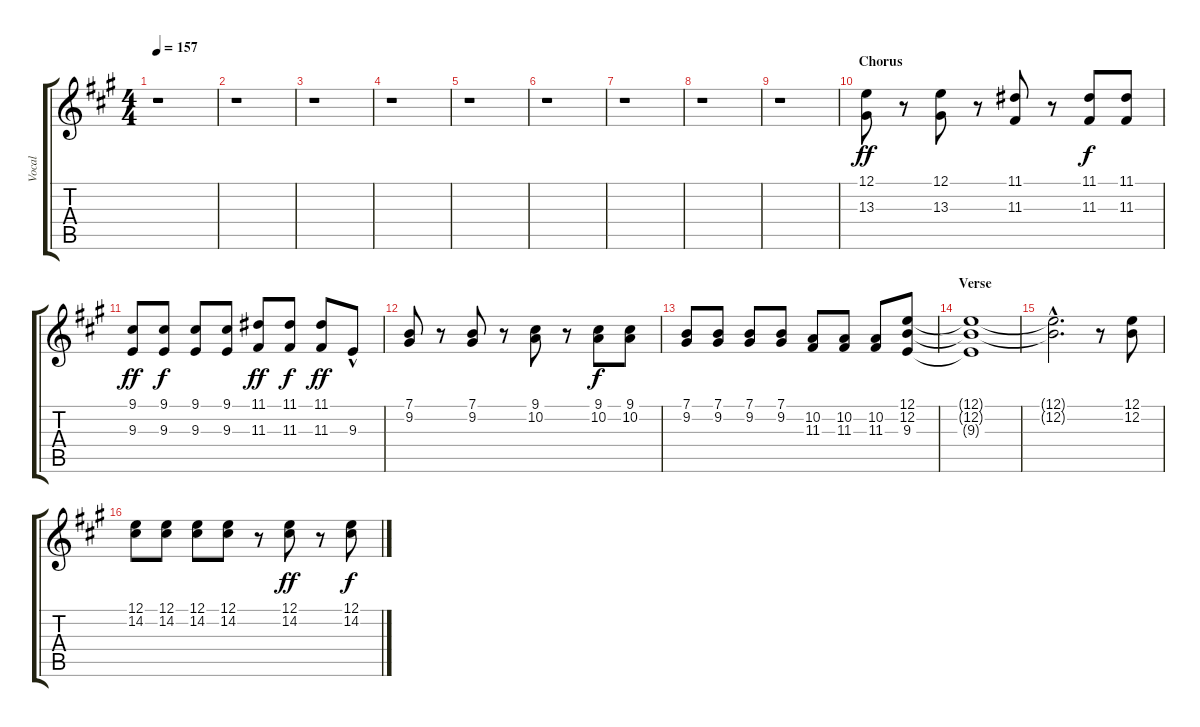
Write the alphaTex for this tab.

\track ("Vocal" "Vocal") {instrument voiceoohs}
\staff {score tabs}
\tuning (E4 B3 G3 D3 A2 E2) {hide}
\ts (4 4)
\tempo 157
\clef g2
\ks a
r.1{dy ff} |
r.1 |
r.1 |
r.1 |
r.1 |
r.1 |
r.1 |
r.1 |
r.1 |
\section ("" "Chorus")
(12.1 13.3).8 r.8 (12.1 13.3).8 r.8 (11.1 11.3).8 r.8 (11.1 11.3).8{dy f} (11.1 11.3).8 |
(9.1 9.3).8{dy ff} (9.1 9.3).8{dy f} (9.1 9.3).8 (9.1 9.3).8 (11.1 11.3).8{dy ff} (11.1 11.3).8{dy f} (11.1 11.3).8{dy ff} 9.3{hac}.8 |
(7.1 9.2).8 r.8 (7.1 9.2).8 r.8 (9.1 10.2).8 r.8 (9.1 10.2).8{dy f} (9.1 10.2).8 |
(7.1 9.2).8 (7.1 9.2).8 (7.1 9.2).8 (7.1 9.2).8 (10.2 11.3).8 (10.2 11.3).8 (10.2 11.3).8 (12.1 12.2 9.3).8 |
\section ("" "Verse")
(12.1{t} 12.2{t} 9.3{t}).1 |
(12.1{hac t} 12.2{hac t}).2{d} r.8 (12.1 12.2).8 |
(12.1 14.2).8 (12.1 14.2).8 (12.1 14.2).8 (12.1 14.2).8 r.8 (12.1 14.2).8{dy ff} r.8 (12.1 14.2).8{dy f}
